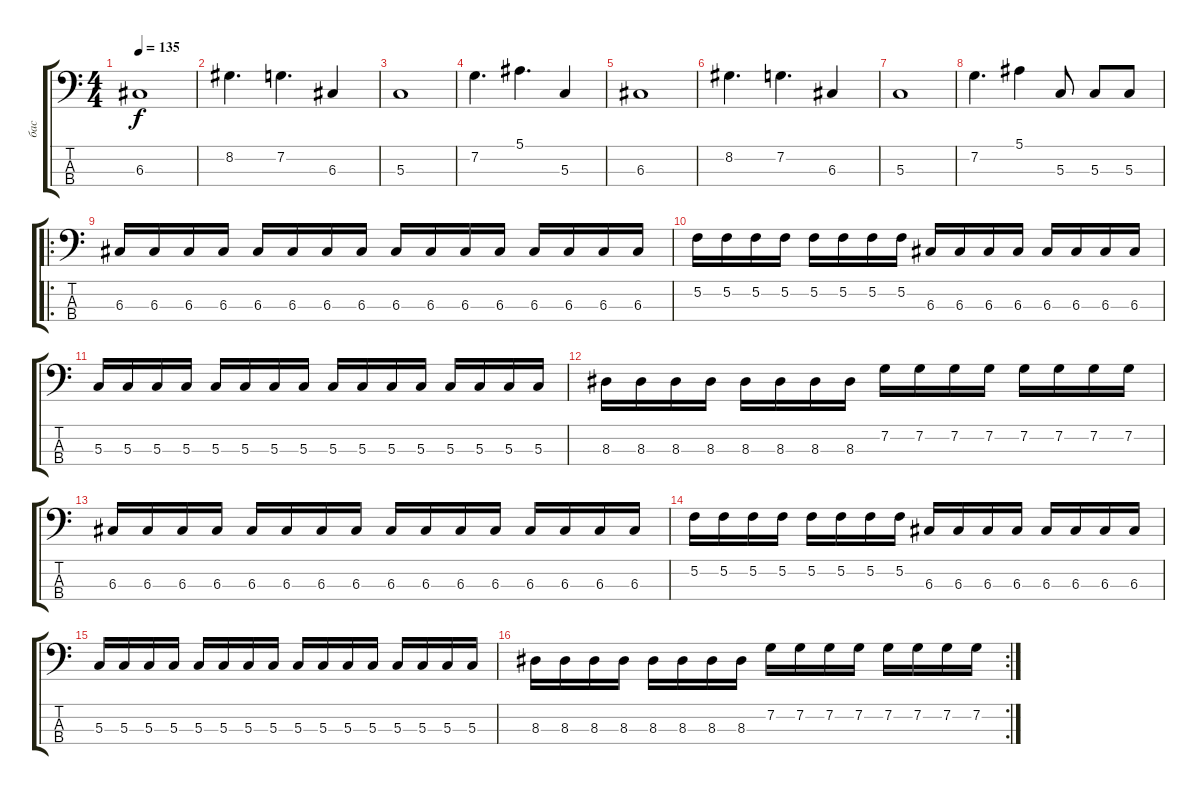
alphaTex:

\track ("бас" "бас") {instrument electricbassfinger}
\staff {score tabs}
\tuning (F2 C2 G1 C1) {hide}
\ts (4 4)
\tempo 135
\clef f4
\ks c
6.3.1{dy f} |
8.2.4{d} 7.2.4{d} 6.3.4 |
5.3.1 |
7.2.4{d} 5.1.4{d} 5.3.4 |
6.3.1 |
8.2.4{d} 7.2.4{d} 6.3.4 |
5.3.1 |
7.2.4{d} 5.1.4 5.3.8 5.3.8 5.3.8 |
\ro
6.3.16 6.3.16 6.3.16 6.3.16 6.3.16 6.3.16 6.3.16 6.3.16 6.3.16 6.3.16 6.3.16 6.3.16 6.3.16 6.3.16 6.3.16 6.3.16 |
5.2.16 5.2.16 5.2.16 5.2.16 5.2.16 5.2.16 5.2.16 5.2.16 6.3.16 6.3.16 6.3.16 6.3.16 6.3.16 6.3.16 6.3.16 6.3.16 |
5.3.16 5.3.16 5.3.16 5.3.16 5.3.16 5.3.16 5.3.16 5.3.16 5.3.16 5.3.16 5.3.16 5.3.16 5.3.16 5.3.16 5.3.16 5.3.16 |
8.3.16 8.3.16 8.3.16 8.3.16 8.3.16 8.3.16 8.3.16 8.3.16 7.2.16 7.2.16 7.2.16 7.2.16 7.2.16 7.2.16 7.2.16 7.2.16 |
6.3.16 6.3.16 6.3.16 6.3.16 6.3.16 6.3.16 6.3.16 6.3.16 6.3.16 6.3.16 6.3.16 6.3.16 6.3.16 6.3.16 6.3.16 6.3.16 |
5.2.16 5.2.16 5.2.16 5.2.16 5.2.16 5.2.16 5.2.16 5.2.16 6.3.16 6.3.16 6.3.16 6.3.16 6.3.16 6.3.16 6.3.16 6.3.16 |
5.3.16 5.3.16 5.3.16 5.3.16 5.3.16 5.3.16 5.3.16 5.3.16 5.3.16 5.3.16 5.3.16 5.3.16 5.3.16 5.3.16 5.3.16 5.3.16 |
\rc 2
8.3.16 8.3.16 8.3.16 8.3.16 8.3.16 8.3.16 8.3.16 8.3.16 7.2.16 7.2.16 7.2.16 7.2.16 7.2.16 7.2.16 7.2.16 7.2.16
